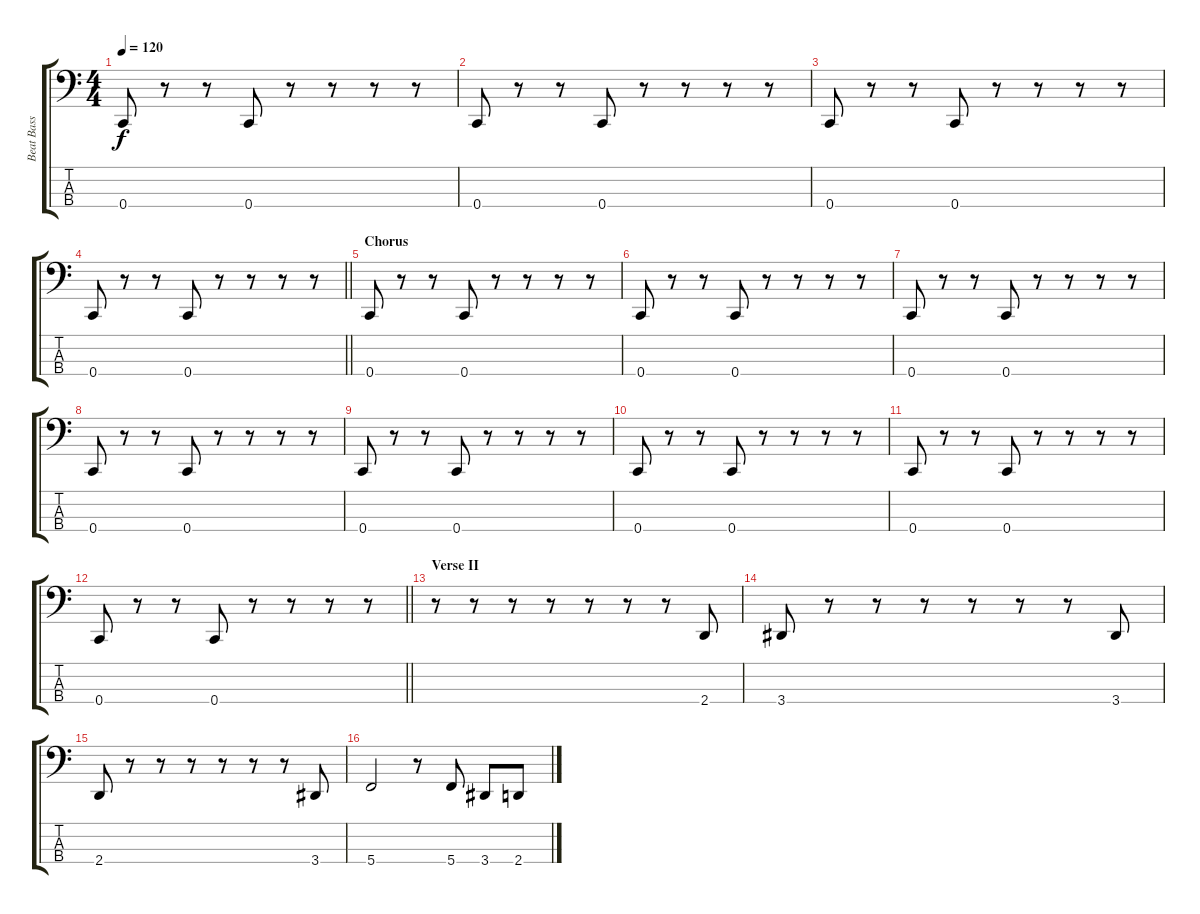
\track ("Beat Bass" "Beat Bass") {instrument electricbassfinger}
\staff {score tabs}
\tuning (F2 C2 G1 C1) {hide}
\ts (4 4)
\tempo 120
\clef f4
\ks c
0.4.8{dy f} r.8 r.8 0.4.8 r.8 r.8 r.8 r.8 |
0.4.8 r.8 r.8 0.4.8 r.8 r.8 r.8 r.8 |
0.4.8 r.8 r.8 0.4.8 r.8 r.8 r.8 r.8 |
\barLineRight lightlight
0.4.8 r.8 r.8 0.4.8 r.8 r.8 r.8 r.8 |
\section ("" "Chorus ")
0.4.8 r.8 r.8 0.4.8 r.8 r.8 r.8 r.8 |
0.4.8 r.8 r.8 0.4.8 r.8 r.8 r.8 r.8 |
0.4.8 r.8 r.8 0.4.8 r.8 r.8 r.8 r.8 |
0.4.8 r.8 r.8 0.4.8 r.8 r.8 r.8 r.8 |
0.4.8 r.8 r.8 0.4.8 r.8 r.8 r.8 r.8 |
0.4.8 r.8 r.8 0.4.8 r.8 r.8 r.8 r.8 |
0.4.8 r.8 r.8 0.4.8 r.8 r.8 r.8 r.8 |
\barLineRight lightlight
0.4.8 r.8 r.8 0.4.8 r.8 r.8 r.8 r.8 |
\section ("" "Verse II")
r.8 r.8 r.8 r.8 r.8 r.8 r.8 2.4.8 |
3.4.8 r.8 r.8 r.8 r.8 r.8 r.8 3.4.8 |
2.4.8 r.8 r.8 r.8 r.8 r.8 r.8 3.4.8 |
5.4.2 r.8 5.4.8 3.4.8 2.4.8
